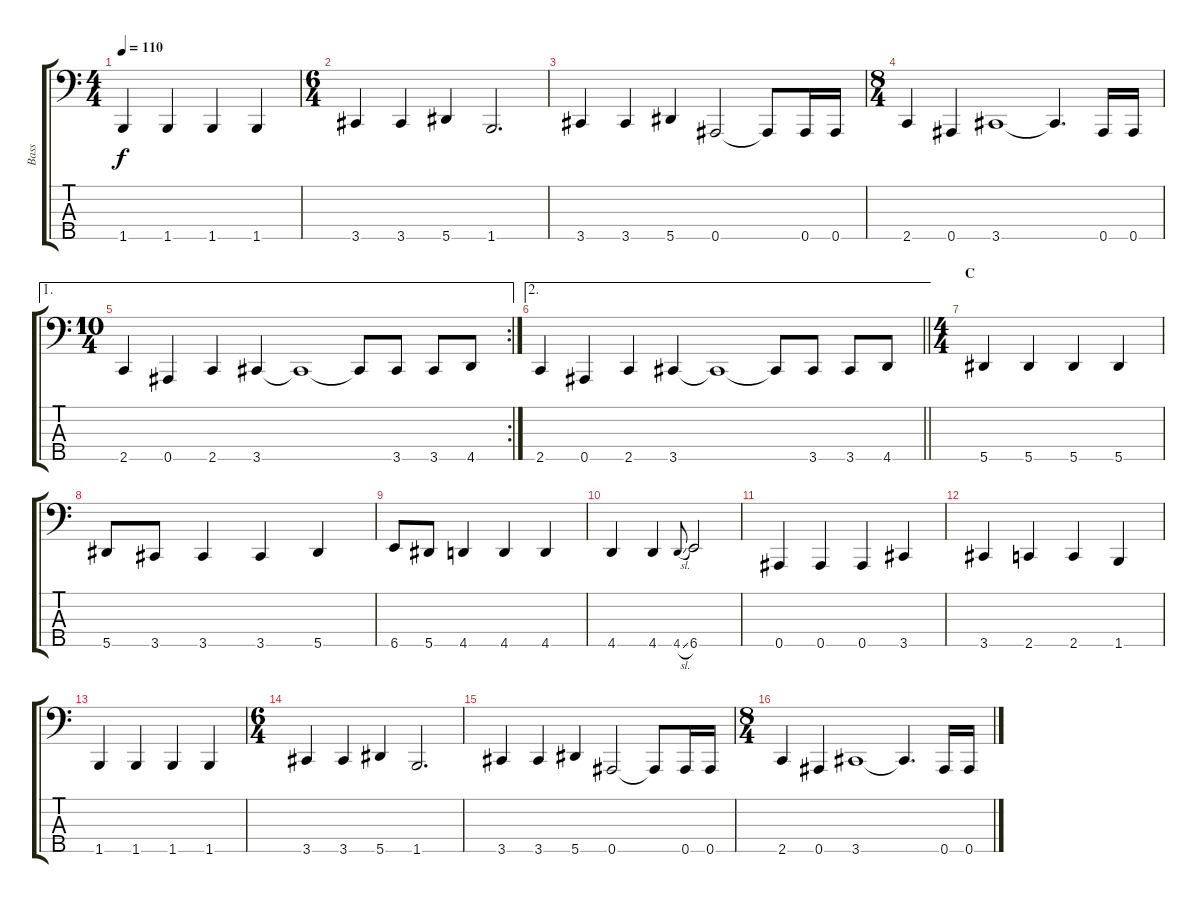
\track ("Bass" "Bass") {instrument electricbassfinger}
\staff {score tabs}
\tuning (Gb2 Db2 Ab1 Eb1 Bb0) {hide}
\ts (4 4)
\tempo 110
\clef f4
\ks c
1.5.4{dy f} 1.5.4 1.5.4 1.5.4 |
\ts (6 4)
3.5.4 3.5.4 5.5.4 1.5.2{d} |
3.5.4 3.5.4 5.5.4 0.5.2 0.5{t}.8 0.5.16 0.5.16 |
\ts (8 4)
2.5.4 0.5.4 3.5.1 3.5{t}.4{d} 0.5.16 0.5.16 |
\ae 1
\rc 2
\ts (10 4)
2.5.4 0.5.4 2.5.4 3.5.4 3.5{t}.1 3.5{t}.8 3.5.8 3.5.8 4.5.8 |
\ae 2
\barLineRight lightlight
2.5.4 0.5.4 2.5.4 3.5.4 3.5{t}.1 3.5{t}.8 3.5.8 3.5.8 4.5.8 |
\ts (4 4)
\section ("" "C")
5.5.4 5.5.4 5.5.4 5.5.4 |
5.5.8 3.5.8 3.5.4 3.5.4 5.5.4 |
6.5.8 5.5.8 4.5.4 4.5.4 4.5.4 |
4.5.4 4.5.4 4.5{sl}.8{gr onbeat} 6.5.2 |
0.5.4 0.5.4 0.5.4 3.5.4 |
3.5.4 2.5.4 2.5.4 1.5.4 |
1.5.4 1.5.4 1.5.4 1.5.4 |
\ts (6 4)
3.5.4 3.5.4 5.5.4 1.5.2{d} |
3.5.4 3.5.4 5.5.4 0.5.2 0.5{t}.8 0.5.16 0.5.16 |
\ts (8 4)
2.5.4 0.5.4 3.5.1 3.5{t}.4{d} 0.5.16 0.5.16
